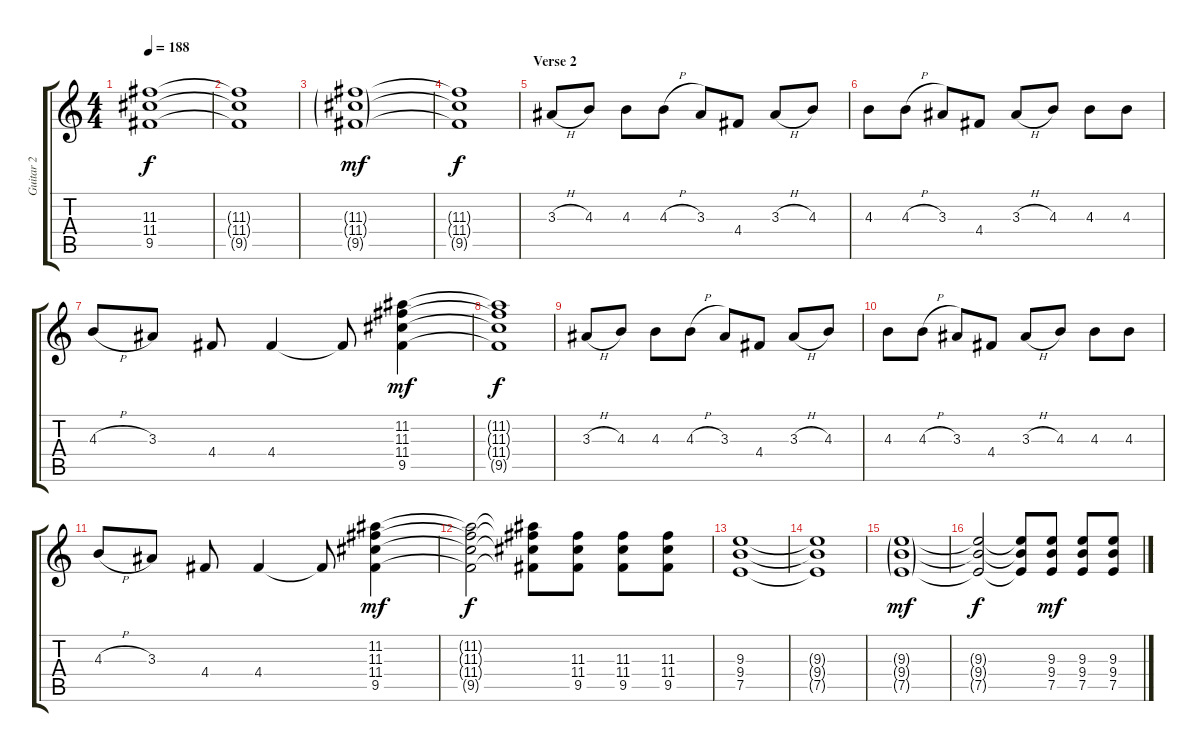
\track ("Guitar 2" "Guitar 2") {instrument distortionguitar}
\staff {score tabs}
\tuning (E4 B3 G3 D3 A2 E2) {hide}
\ts (4 4)
\tempo 188
\clef g2
\ks c
(11.3 11.4 9.5).1{dy f} |
(11.3{t} 11.4{t} 9.5{t}).1 |
(11.3{g} 11.4{g} 9.5{g}).1{dy mf} |
(11.3{t} 11.4{t} 9.5{t}).1{dy f} |
\section ("" "Verse 2")
3.3{h}.8 4.3.8 4.3.8 4.3{h}.8 3.3.8 4.4.8 3.3{h}.8 4.3.8 |
4.3.8 4.3{h}.8 3.3.8 4.4.8 3.3{h}.8 4.3.8 4.3.8 4.3.8 |
4.3{h}.8 3.3.8 4.4.8 4.4.4 4.4{t}.8 (11.2 11.3 11.4 9.5).4{dy mf} |
(11.2{t} 11.3{t} 11.4{t} 9.5{t}).1{dy f} |
3.3{h}.8 4.3.8 4.3.8 4.3{h}.8 3.3.8 4.4.8 3.3{h}.8 4.3.8 |
4.3.8 4.3{h}.8 3.3.8 4.4.8 3.3{h}.8 4.3.8 4.3.8 4.3.8 |
4.3{h}.8 3.3.8 4.4.8 4.4.4 4.4{t}.8 (11.2 11.3 11.4 9.5).4{dy mf} |
(11.2{t} 11.3{t} 11.4{t} 9.5{t}).2{dy f} (11.2{t} 11.3{t} 11.4{t} 9.5{t}).8 (11.3 11.4 9.5).8 (11.3 11.4 9.5).8 (11.3 11.4 9.5).8 |
(9.3 9.4 7.5).1 |
(9.3{t} 9.4{t} 7.5{t}).1 |
(9.3{g} 9.4{g} 7.5{g}).1{dy mf} |
(9.3{t} 9.4{t} 7.5{t}).2{dy f} (9.3{t} 9.4{t} 7.5{t}).8 (9.3 9.4 7.5).8{dy mf} (9.3 9.4 7.5).8 (9.3 9.4 7.5).8
